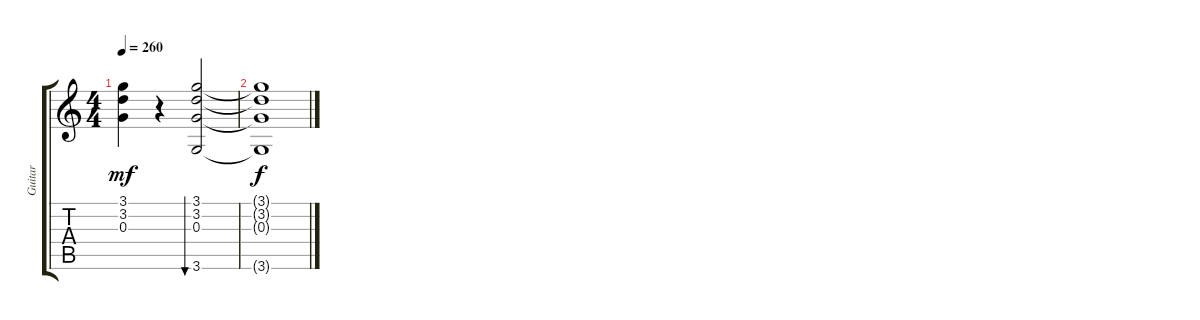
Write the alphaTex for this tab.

\track ("Guitar" "Guitar") {instrument acousticguitarnylon}
\staff {score tabs}
\tuning (E4 B3 G3 D3 A2 E2) {hide}
\ts (4 4)
\tempo 260
\clef g2
\ks c
(3.1 3.2 0.3).4{dy mf} r.4 (3.1 3.2 0.3 3.6).2{bu 240} |
(3.1{t} 3.2{t} 0.3{t} 3.6{t}).1{dy f}
